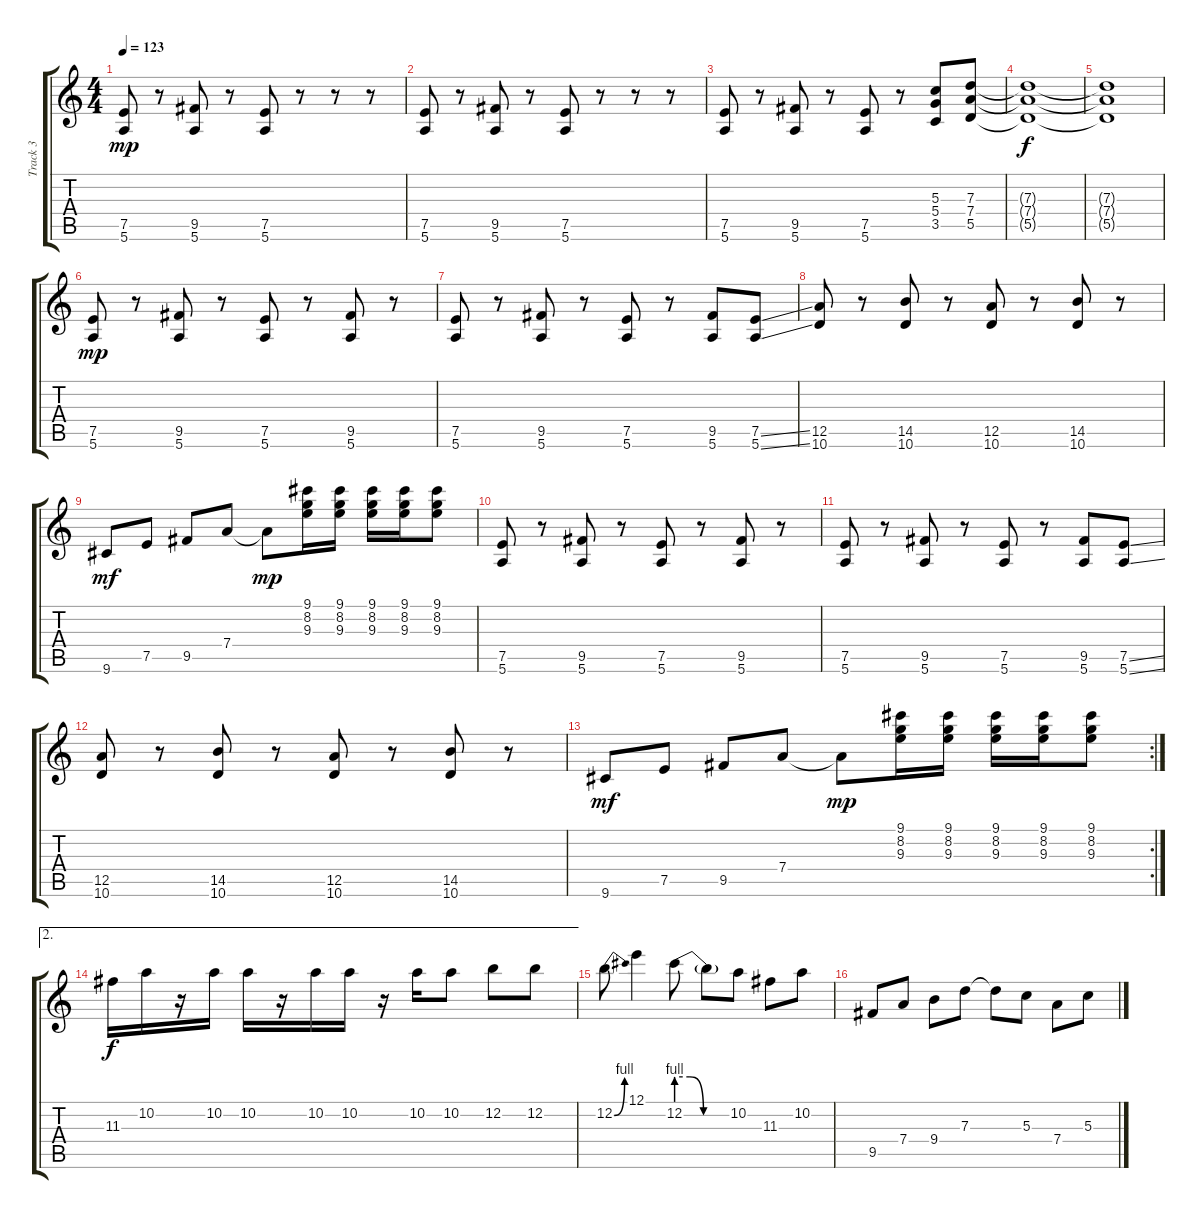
\track ("Track 3" "Track 3") {instrument electricguitarjazz}
\staff {score tabs}
\tuning (E4 B3 G3 D3 A2 E2) {hide}
\ts (4 4)
\tempo 123
\clef g2
\ks c
(7.5 5.6).8{dy mp} r.8 (9.5 5.6).8 r.8 (7.5 5.6).8 r.8 r.8 r.8 |
(7.5 5.6).8 r.8 (9.5 5.6).8 r.8 (7.5 5.6).8 r.8 r.8 r.8 |
(7.5 5.6).8 r.8 (9.5 5.6).8 r.8 (7.5 5.6).8 r.8 (5.3 5.4 3.5).8 (7.3 7.4 5.5).8 |
(7.3{t} 7.4{t} 5.5{t}).1{dy f} |
(7.3{t} 7.4{t} 5.5{t}).1 |
(7.5 5.6).8{dy mp} r.8 (9.5 5.6).8 r.8 (7.5 5.6).8 r.8 (9.5 5.6).8 r.8 |
(7.5 5.6).8 r.8 (9.5 5.6).8 r.8 (7.5 5.6).8 r.8 (9.5 5.6).8 (7.5{ss} 5.6{ss}).8 |
(12.5 10.6).8 r.8 (14.5 10.6).8 r.8 (12.5 10.6).8 r.8 (14.5 10.6).8 r.8 |
9.6.8{dy mf} 7.5.8 9.5.8 7.4.8 7.4{t}.8{dy mp} (9.1 8.2 9.3).16 (9.1 8.2 9.3).16 (9.1 8.2 9.3).16 (9.1 8.2 9.3).16 (9.1 8.2 9.3).8 |
(7.5 5.6).8 r.8 (9.5 5.6).8 r.8 (7.5 5.6).8 r.8 (9.5 5.6).8 r.8 |
(7.5 5.6).8 r.8 (9.5 5.6).8 r.8 (7.5 5.6).8 r.8 (9.5 5.6).8 (7.5{ss} 5.6{ss}).8 |
(12.5 10.6).8 r.8 (14.5 10.6).8 r.8 (12.5 10.6).8 r.8 (14.5 10.6).8 r.8 |
\rc 2
9.6.8{dy mf} 7.5.8 9.5.8 7.4.8 7.4{t}.8{dy mp} (9.1 8.2 9.3).16 (9.1 8.2 9.3).16 (9.1 8.2 9.3).16 (9.1 8.2 9.3).16 (9.1 8.2 9.3).8 |
\ae 2
11.3.16{dy f} 10.2.16 r.16 10.2.16 10.2.16 r.16 10.2.16 10.2.16 r.16 10.2.16 10.2.8 12.2.8 12.2.8 |
12.2{be (bend 0 0 60 4)}.8 12.1.4 12.2{be (custom 0 4 15 4 30 0 60 0)}.8 12.2{t}.8 10.2.8 11.3.8 10.2.8 |
9.5.8 7.4.8 9.4.8 7.3.8 7.3{t}.8 5.3.8 7.4.8 5.3.8
